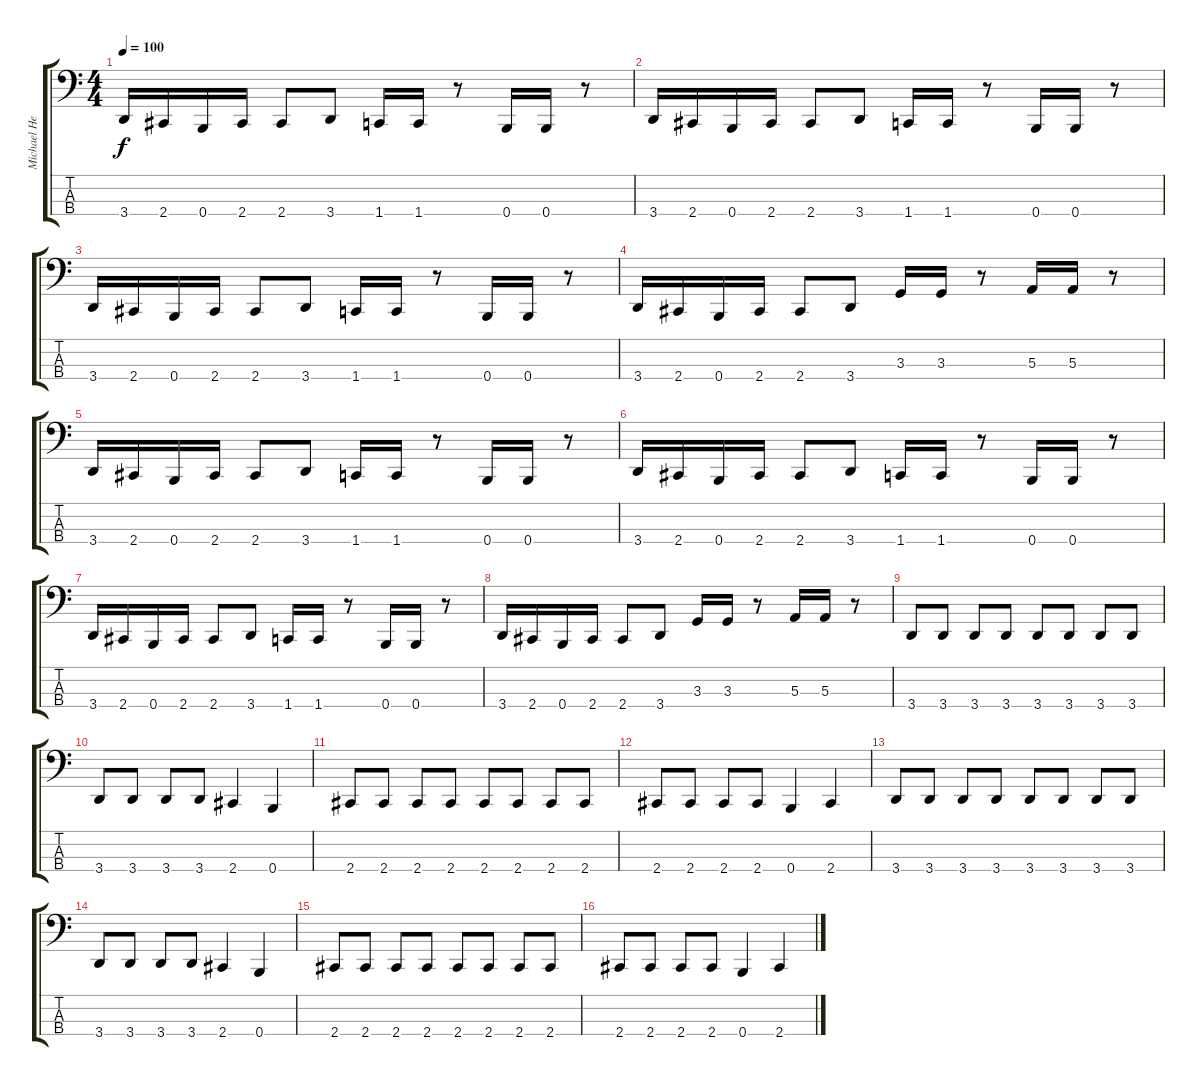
\track ("Michael Hedlund" "Michael He") {instrument electricbassfinger}
\staff {score tabs}
\tuning (D2 A1 E1 B0) {hide}
\ts (4 4)
\tempo 100
\clef f4
\ks c
3.4.16{dy f} 2.4.16 0.4.16 2.4.16 2.4.8 3.4.8 1.4.16 1.4.16 r.8 0.4.16 0.4.16 r.8 |
3.4.16 2.4.16 0.4.16 2.4.16 2.4.8 3.4.8 1.4.16 1.4.16 r.8 0.4.16 0.4.16 r.8 |
3.4.16 2.4.16 0.4.16 2.4.16 2.4.8 3.4.8 1.4.16 1.4.16 r.8 0.4.16 0.4.16 r.8 |
3.4.16 2.4.16 0.4.16 2.4.16 2.4.8 3.4.8 3.3.16 3.3.16 r.8 5.3.16 5.3.16 r.8 |
3.4.16 2.4.16 0.4.16 2.4.16 2.4.8 3.4.8 1.4.16 1.4.16 r.8 0.4.16 0.4.16 r.8 |
3.4.16 2.4.16 0.4.16 2.4.16 2.4.8 3.4.8 1.4.16 1.4.16 r.8 0.4.16 0.4.16 r.8 |
3.4.16 2.4.16 0.4.16 2.4.16 2.4.8 3.4.8 1.4.16 1.4.16 r.8 0.4.16 0.4.16 r.8 |
3.4.16 2.4.16 0.4.16 2.4.16 2.4.8 3.4.8 3.3.16 3.3.16 r.8 5.3.16 5.3.16 r.8 |
3.4.8 3.4.8 3.4.8 3.4.8 3.4.8 3.4.8 3.4.8 3.4.8 |
3.4.8 3.4.8 3.4.8 3.4.8 2.4.4 0.4.4 |
2.4.8 2.4.8 2.4.8 2.4.8 2.4.8 2.4.8 2.4.8 2.4.8 |
2.4.8 2.4.8 2.4.8 2.4.8 0.4.4 2.4.4 |
3.4.8 3.4.8 3.4.8 3.4.8 3.4.8 3.4.8 3.4.8 3.4.8 |
3.4.8 3.4.8 3.4.8 3.4.8 2.4.4 0.4.4 |
2.4.8 2.4.8 2.4.8 2.4.8 2.4.8 2.4.8 2.4.8 2.4.8 |
2.4.8 2.4.8 2.4.8 2.4.8 0.4.4 2.4.4
